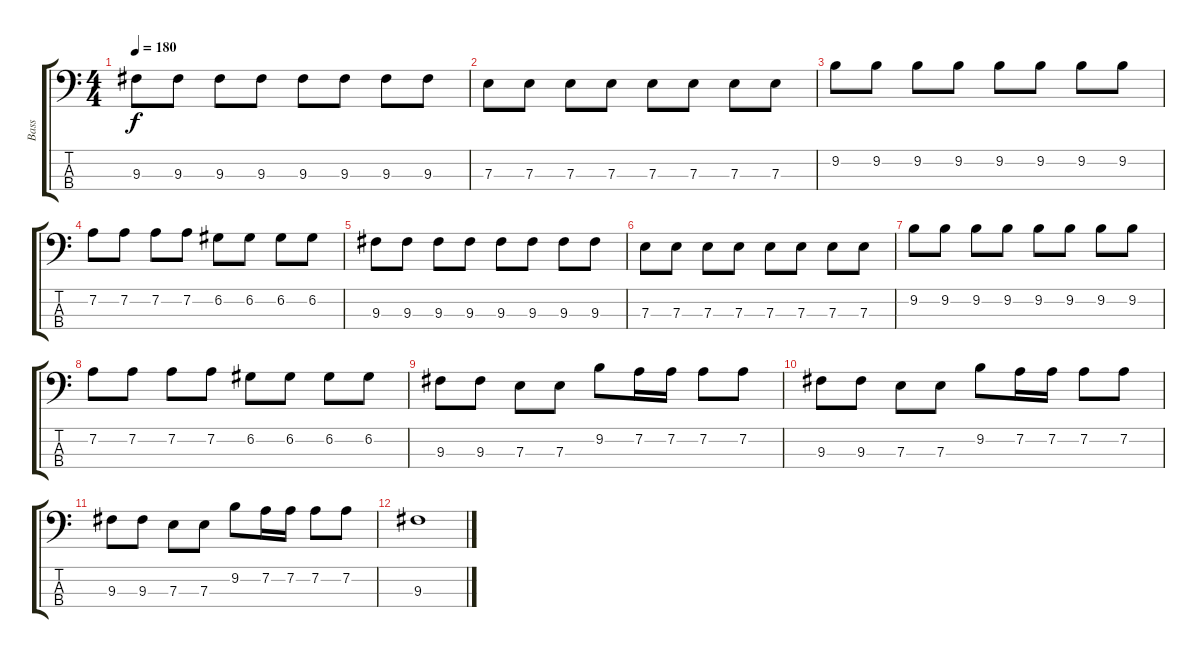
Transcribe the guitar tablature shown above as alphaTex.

\track ("Bass" "Bass") {instrument electricbasspick}
\staff {score tabs}
\tuning (G2 D2 A1 E1) {hide}
\ts (4 4)
\tempo 180
\clef f4
\ks c
9.3.8{dy f} 9.3.8 9.3.8 9.3.8 9.3.8 9.3.8 9.3.8 9.3.8 |
7.3.8 7.3.8 7.3.8 7.3.8 7.3.8 7.3.8 7.3.8 7.3.8 |
9.2.8 9.2.8 9.2.8 9.2.8 9.2.8 9.2.8 9.2.8 9.2.8 |
7.2.8 7.2.8 7.2.8 7.2.8 6.2.8 6.2.8 6.2.8 6.2.8 |
9.3.8 9.3.8 9.3.8 9.3.8 9.3.8 9.3.8 9.3.8 9.3.8 |
7.3.8 7.3.8 7.3.8 7.3.8 7.3.8 7.3.8 7.3.8 7.3.8 |
9.2.8 9.2.8 9.2.8 9.2.8 9.2.8 9.2.8 9.2.8 9.2.8 |
7.2.8 7.2.8 7.2.8 7.2.8 6.2.8 6.2.8 6.2.8 6.2.8 |
9.3.8 9.3.8 7.3.8 7.3.8 9.2.8 7.2.16 7.2.16 7.2.8 7.2.8 |
9.3.8 9.3.8 7.3.8 7.3.8 9.2.8 7.2.16 7.2.16 7.2.8 7.2.8 |
9.3.8 9.3.8 7.3.8 7.3.8 9.2.8 7.2.16 7.2.16 7.2.8 7.2.8 |
9.3.1
